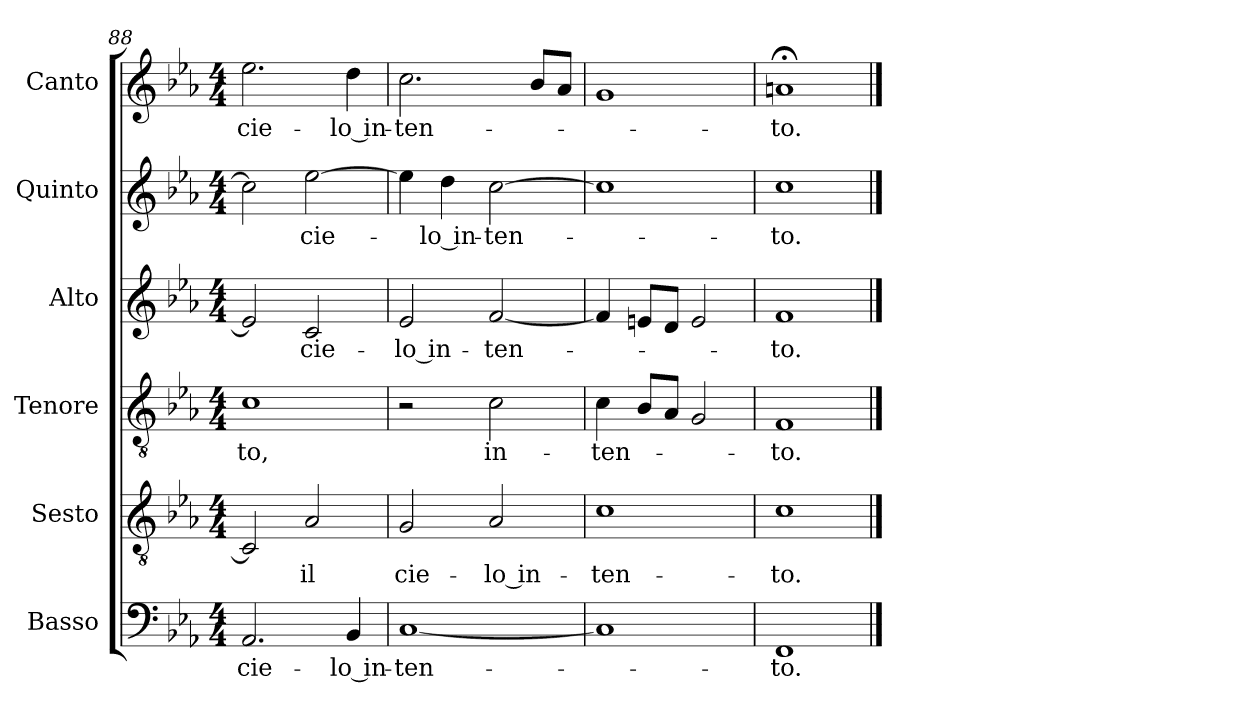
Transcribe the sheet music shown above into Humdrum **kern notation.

**kern	**text	**kern	**text	**kern	**text	**kern	**text	**kern	**text	**kern	**text
*part6	*part6	*part5	*part5	*part4	*part4	*part3	*part3	*part2	*part2	*part1	*part1
*staff6	*staff6	*staff5	*staff5	*staff4	*staff4	*staff3	*staff3	*staff2	*staff2	*staff1	*staff1
*I"Basso	*	*I"Sesto	*	*I"Tenore	*	*I"Alto	*	*I"Quinto	*	*I"Canto	*
*I'B	*	*	*	*I'T	*	*I'A	*	*	*	*I'C	*
*clefF4	*	*clefGv2	*	*clefGv2	*	*clefG2	*	*clefG2	*	*clefG2	*
*k[b-e-a-]	*	*k[b-e-a-]	*	*k[b-e-a-]	*	*k[b-e-a-]	*	*k[b-e-a-]	*	*k[b-e-a-]	*
*E-:	*	*E-:	*	*E-:	*	*E-:	*	*E-:	*	*E-:	*
*M4/4	*	*M4/4	*	*M4/4	*	*M4/4	*	*M4/4	*	*M4/4	*
=88	=88	=88	=88	=88	=88	=88	=88	=88	=88	=88	=88
!	!LO:LY:b	!	!	!	!LO:LY:b	!	!	!	!	!	!LO:LY:b
2.AA-/	cie-	2C/]	.	1c	-to,	2e-/]	.	2cc\]	.	2.ee-\	cie-
!	!	!	!LO:LY:b	!	!	!	!LO:LY:b	!	!LO:LY:b	!	!
.	.	2A-/	il	.	.	2c/	cie-	[2ee-\	cie-	.	.
!	!LO:LY:b	!	!	!	!	!	!	!	!	!	!LO:LY:b
4BB-/	-lo in-	.	.	.	.	.	.	.	.	4dd\	-lo in-
=89	=89	=89	=89	=89	=89	=89	=89	=89	=89	=89	=89
!	!LO:LY:b	!	!LO:LY:b	!	!	!	!LO:LY:b	!	!	!	!LO:LY:b
[1C	-ten-	2G/	cie-	2r	.	2e-/	-lo in-	4ee-\]	.	2.cc\	-ten-
!	!	!	!	!	!	!	!	!	!LO:LY:b	!	!
.	.	.	.	.	.	.	.	4dd\	-lo in-	.	.
!	!	!	!LO:LY:b	!	!LO:LY:b	!	!LO:LY:b	!	!LO:LY:b	!	!
.	.	2A-/	-lo in-	2c\	in-	[2f/	-ten-	[2cc\	-ten-	.	.
.	.	.	.	.	.	.	.	.	.	8b-/L	.
.	.	.	.	.	.	.	.	.	.	8a-/J	.
=90	=90	=90	=90	=90	=90	=90	=90	=90	=90	=90	=90
!	!	!	!LO:LY:b	!	!LO:LY:b	!	!	!	!	!	!
1C]	.	1c	-ten-	4c\	-ten-	4f/]	.	1cc]	.	1g	.
.	.	.	.	8B-/L	.	8en/L	.	.	.	.	.
.	.	.	.	8A-/J	.	8d/J	.	.	.	.	.
.	.	.	.	2G/	.	2e/	.	.	.	.	.
=91	=91	=91	=91	=91	=91	=91	=91	=91	=91	=91	=91
!	!LO:LY:b	!	!LO:LY:b	!	!LO:LY:b	!	!LO:LY:b	!	!LO:LY:b	!	!LO:LY:b
1FF	-to.	1c	-to.	1F	-to.	1f	-to.	1cc	-to.	1an;<	-to.
==	==	==	==	==	==	==	==	==	==	==	==
*-	*-	*-	*-	*-	*-	*-	*-	*-	*-	*-	*-
